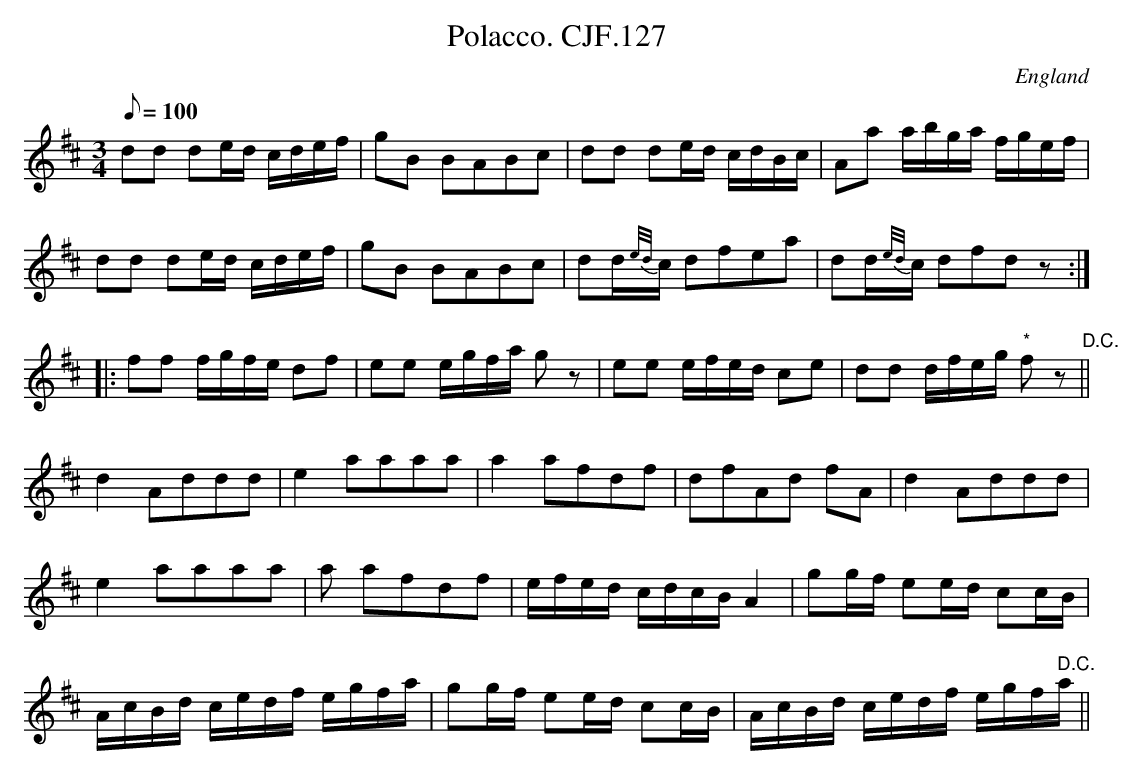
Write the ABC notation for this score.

X:1
T:Polacco. CJF.127
M:3/4
L:1/8
Q:100
O:England
K:D
dd de/d/ c/d/e/f/|gB BABc|dd de/d/ c/d/B/c/|Aa a/b/g/a/ f/g/e/f/|!
dd de/d/ c/d/e/f/|\
gB BABc|dd/{e/d/}c/ dfea|dd/{e/d/}c/ dfdz:||:!\
ff f/g/f/e/ df|ee e/g/f/a/ gz|ee e/f/e/d/ ce|
dd d/f/e/g/ "*"fz" D.C."||!d2Addd|e2aaaa|a2afdf|dfAd fA|d2Addd|!e2aaaa|a
2afdf|
e/f/e/d/ c/d/c/B/ A2|gg/f/ ee/d/ cc/B/|!A/c/B/d/ c/e/d/f/ e/g/f/a/|\
gg/f/ ee/d/ cc/B/|A/c/B/d/ c/e/d/f/ e/g/f/" D.C."a/||
